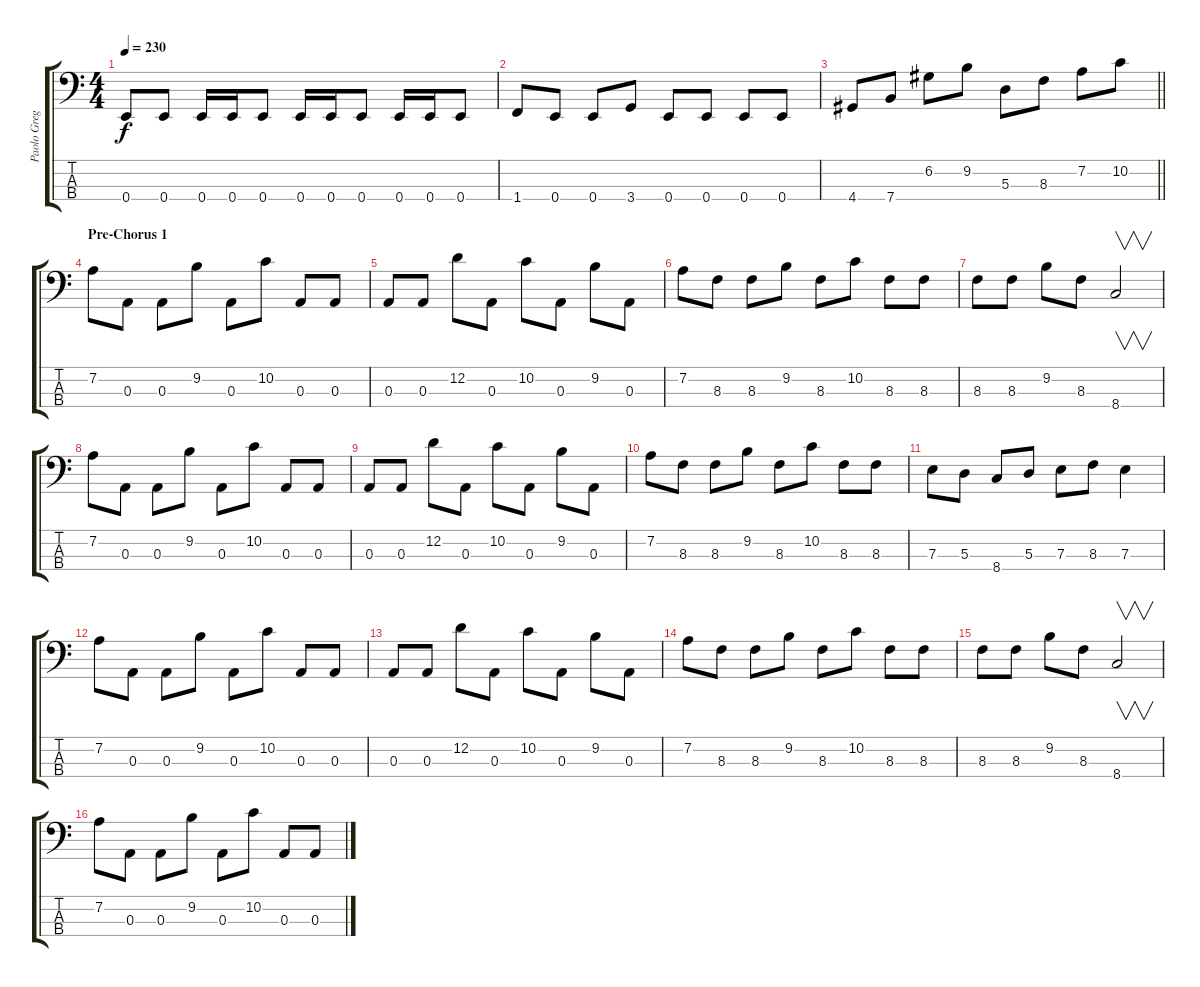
\track ("Paolo Gregoletto" "Paolo Greg") {instrument electricbassfinger}
\staff {score tabs}
\tuning (G2 D2 A1 E1) {hide}
\ts (4 4)
\tempo 230
\clef f4
\ks c
0.4.8{dy f} 0.4.8 0.4.16 0.4.16 0.4.8 0.4.16 0.4.16 0.4.8 0.4.16 0.4.16 0.4.8 |
1.4.8 0.4.8 0.4.8 3.4.8 0.4.8 0.4.8 0.4.8 0.4.8 |
\barLineRight lightlight
4.4.8 7.4.8 6.2.8 9.2.8 5.3.8 8.3.8 7.2.8 10.2.8 |
\section ("" "Pre-Chorus 1")
7.2.8 0.3.8 0.3.8 9.2.8 0.3.8 10.2.8 0.3.8 0.3.8 |
0.3.8 0.3.8 12.2.8 0.3.8 10.2.8 0.3.8 9.2.8 0.3.8 |
7.2.8 8.3.8 8.3.8 9.2.8 8.3.8 10.2.8 8.3.8 8.3.8 |
8.3.8 8.3.8 9.2.8 8.3.8 8.4.2{v} |
7.2.8 0.3.8 0.3.8 9.2.8 0.3.8 10.2.8 0.3.8 0.3.8 |
0.3.8 0.3.8 12.2.8 0.3.8 10.2.8 0.3.8 9.2.8 0.3.8 |
7.2.8 8.3.8 8.3.8 9.2.8 8.3.8 10.2.8 8.3.8 8.3.8 |
7.3.8 5.3.8 8.4.8 5.3.8 7.3.8 8.3.8 7.3.4 |
7.2.8 0.3.8 0.3.8 9.2.8 0.3.8 10.2.8 0.3.8 0.3.8 |
0.3.8 0.3.8 12.2.8 0.3.8 10.2.8 0.3.8 9.2.8 0.3.8 |
7.2.8 8.3.8 8.3.8 9.2.8 8.3.8 10.2.8 8.3.8 8.3.8 |
8.3.8 8.3.8 9.2.8 8.3.8 8.4.2{v} |
7.2.8 0.3.8 0.3.8 9.2.8 0.3.8 10.2.8 0.3.8 0.3.8
